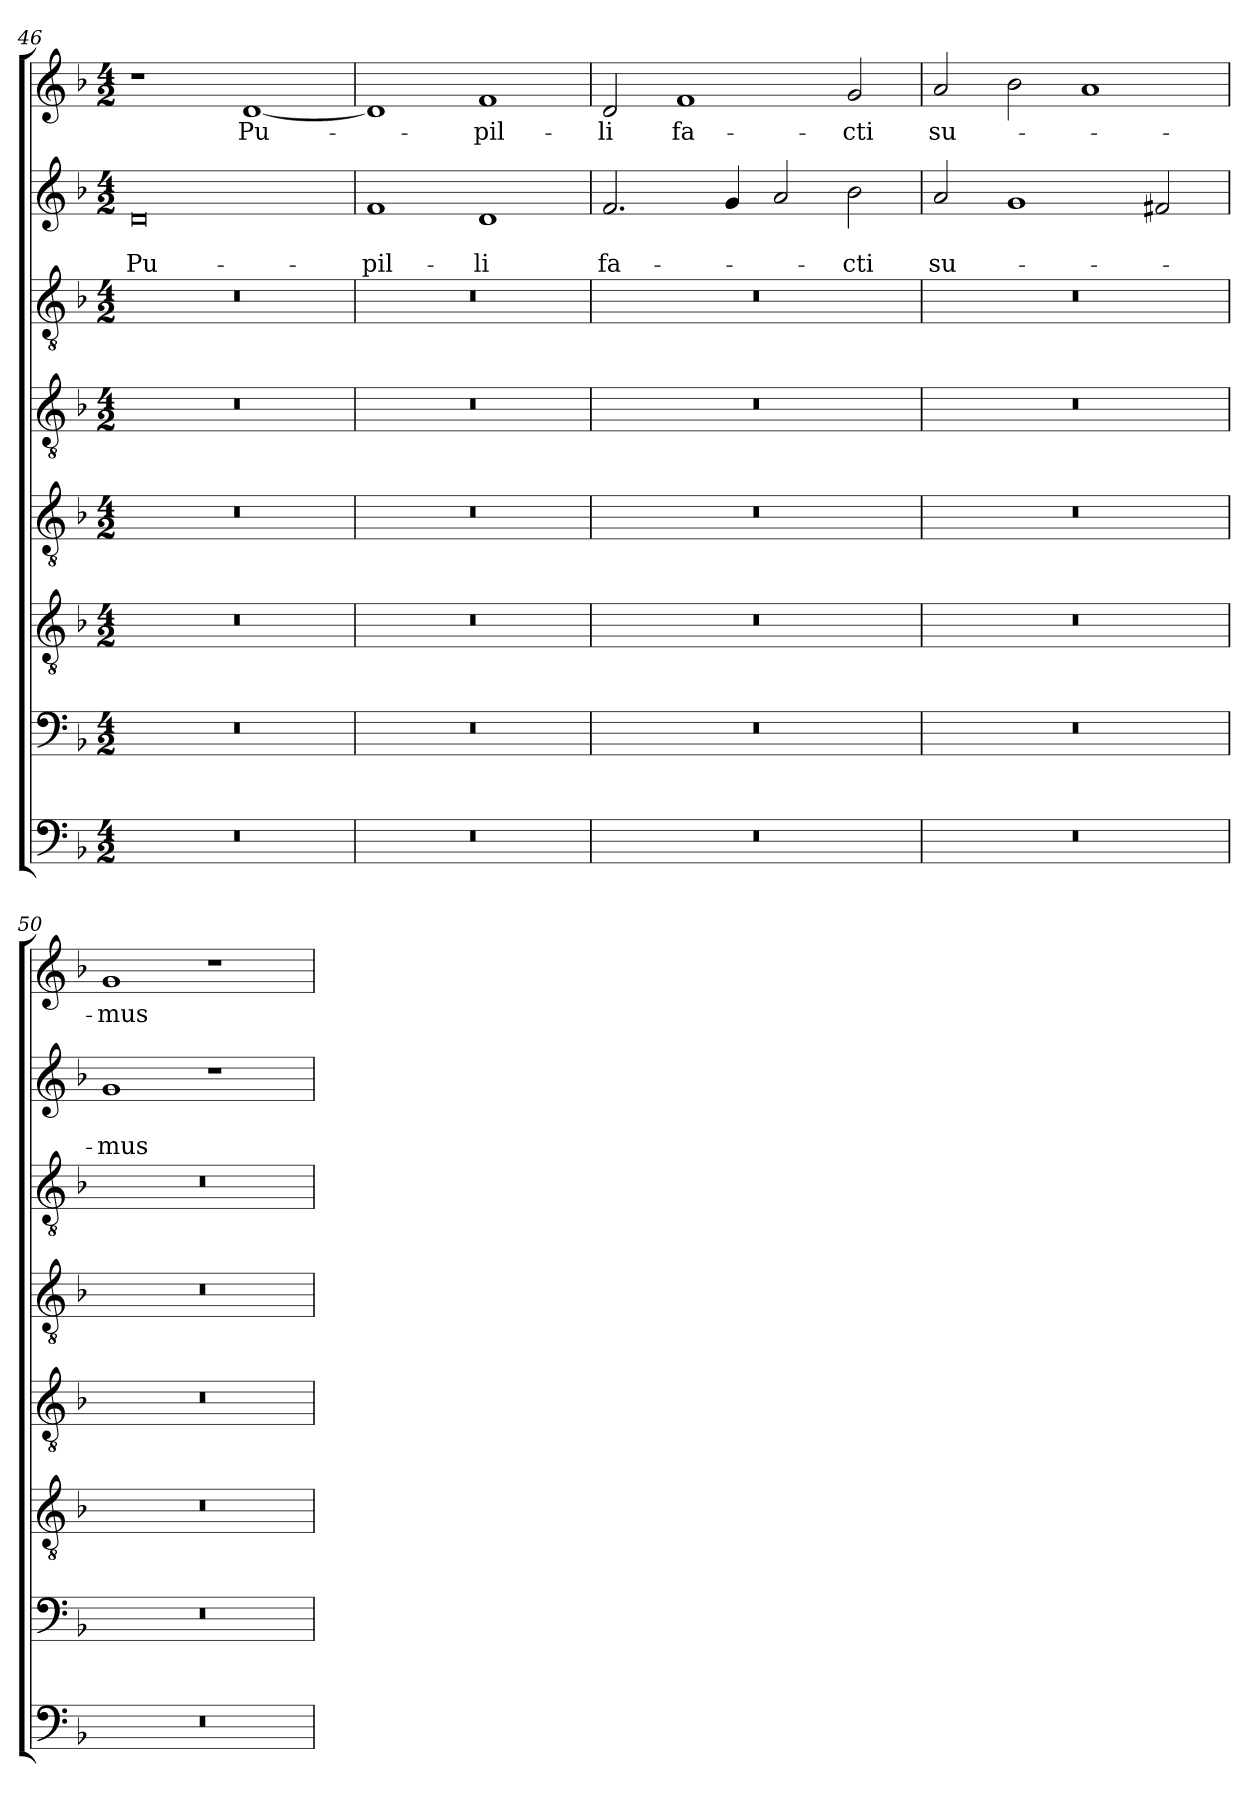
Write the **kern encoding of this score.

**kern	**kern	**kern	**kern	**kern	**kern	**kern	**text	**text	**kern	**text
*part8	*part7	*part6	*part5	*part4	*part3	*part2	*part2	*part2	*part1	*part1
*staff8	*staff7	*staff6	*staff5	*staff4	*staff3	*staff2	*staff2	*staff2	*staff1	*staff1
!!LO:PB:g=z
*clefF4	*clefF4	*clefGv2	*clefGv2	*clefGv2	*clefGv2	*clefG2	*	*	*clefG2	*
*k[b-]	*k[b-]	*k[b-]	*k[b-]	*k[b-]	*k[b-]	*k[b-]	*	*	*k[b-]	*
*d:	*d:	*d:	*d:	*d:	*d:	*d:	*	*	*d:	*
*M4/2	*M4/2	*M4/2	*M4/2	*M4/2	*M4/2	*M4/2	*	*	*M4/2	*
=46	=46	=46	=46	=46	=46	=46	=46	=46	=46	=46
0r	0r	0r	0r	0r	0r	0d	.	Pu-	1r	.
.	.	.	.	.	.	.	.	.	[1d	Pu-
=47	=47	=47	=47	=47	=47	=47	=47	=47	=47	=47
0r	0r	0r	0r	0r	0r	1f	.	-pil-	1d]	.
.	.	.	.	.	.	1d	.	-li	1f	-pil-
=48	=48	=48	=48	=48	=48	=48	=48	=48	=48	=48
0r	0r	0r	0r	0r	0r	2.f/	.	fa-	2d/	-li
.	.	.	.	.	.	.	.	.	1f	fa-
.	.	.	.	.	.	4g/	.	.	.	.
.	.	.	.	.	.	2a/	.	.	.	.
.	.	.	.	.	.	2b-\	.	-cti	2g/	-cti
=49	=49	=49	=49	=49	=49	=49	=49	=49	=49	=49
0r	0r	0r	0r	0r	0r	2a/	.	su-	2a/	su-
.	.	.	.	.	.	1g	.	.	2b-\	.
.	.	.	.	.	.	.	.	.	1a	.
.	.	.	.	.	.	2f#X/	.	.	.	.
=50	=50	=50	=50	=50	=50	=50	=50	=50	=50	=50
0r	0r	0r	0r	0r	0r	1g	.	-mus	1g	-mus
.	.	.	.	.	.	1r	.	.	1r	.
=	=	=	=	=	=	=	=	=	=	=
*-	*-	*-	*-	*-	*-	*-	*-	*-	*-	*-
